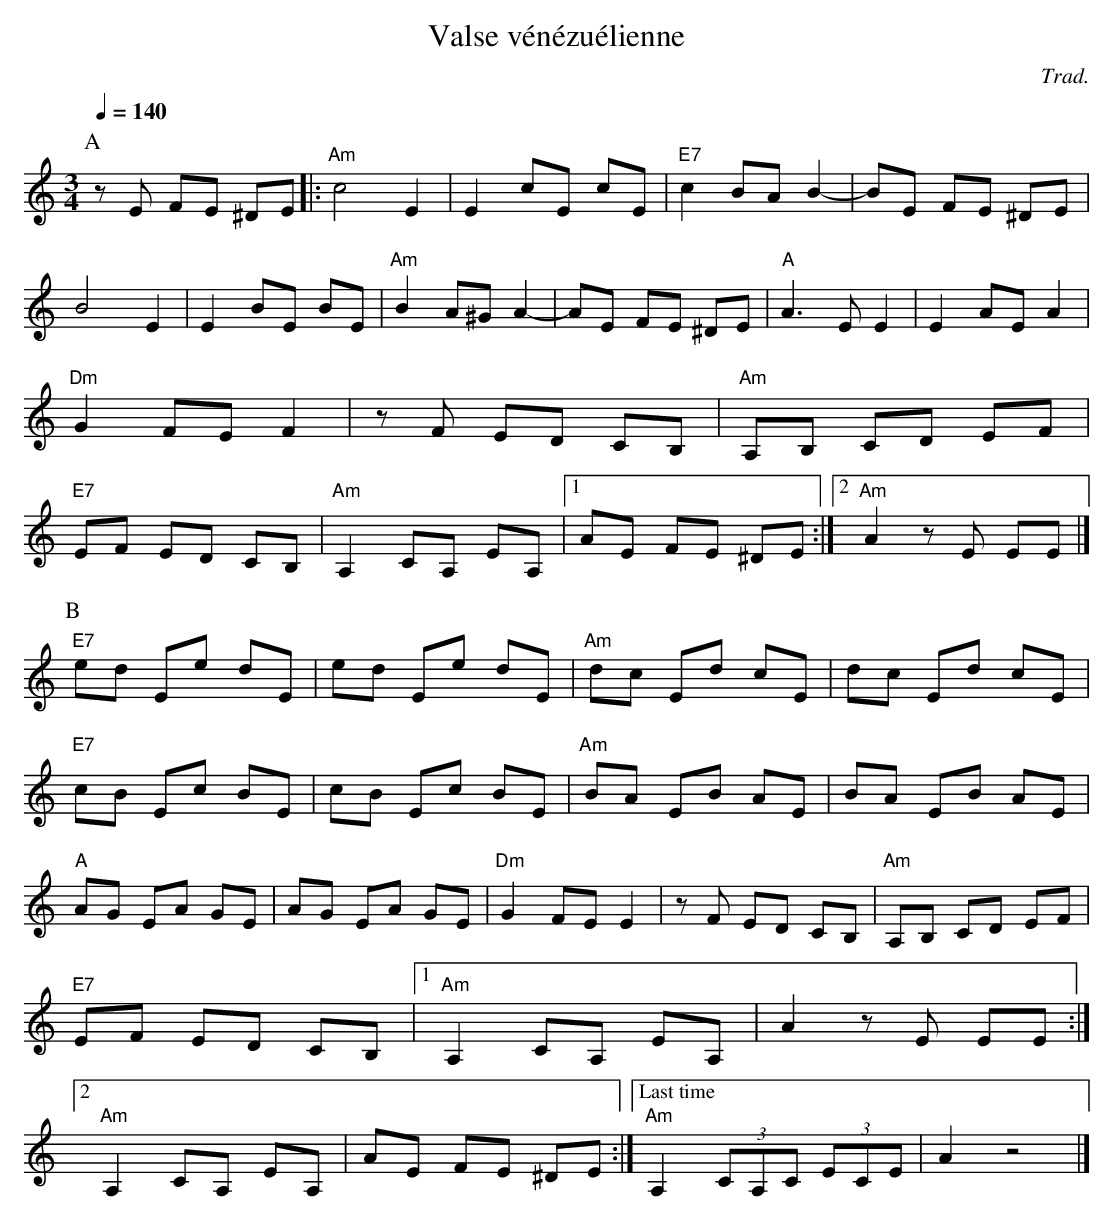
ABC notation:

X:1
T:Valse vénézuélienne
C:Trad.
L:1/8
M:3/4
K:Am
Q:1/4=140
P:A
zE FE ^DE |: "Am"c4 E2 | E2 cE cE | "E7"c2 BA B2- | BE FE ^DE |\
B4 E2 | E2 BE BE | "Am"B2 A^G A2- | AE FE ^DE |\
"A" A3 E E2 | E2 AE A2 | "Dm" G2 FE F2 | zF ED CB, |\
"Am" A,B, CD EF | "E7"EF ED CB, | "Am"A,2 CA, EA, |1 AE FE ^DE :|2 "Am" A2 zE EE |]
%%vskip 1
P:B
"E7" ed Ee dE | ed Ee dE | "Am" dc Ed cE | dc Ed cE |\
"E7" cB Ec BE | cB Ec BE | "Am" BA EB AE | BA EB AE |\
"A" AG EA GE | AG EA GE | "Dm" G2 FE E2 | zF ED CB, |\
"Am" A,B, CD EF | "E7" EF ED CB, |1 "Am" A,2 CA, EA, | A2 zE EE :|2\
"Am" A,2 CA, EA, | AE FE ^DE :|["Last time" "Am" A,2 (3CA,C (3ECE | A2 z4 |]
